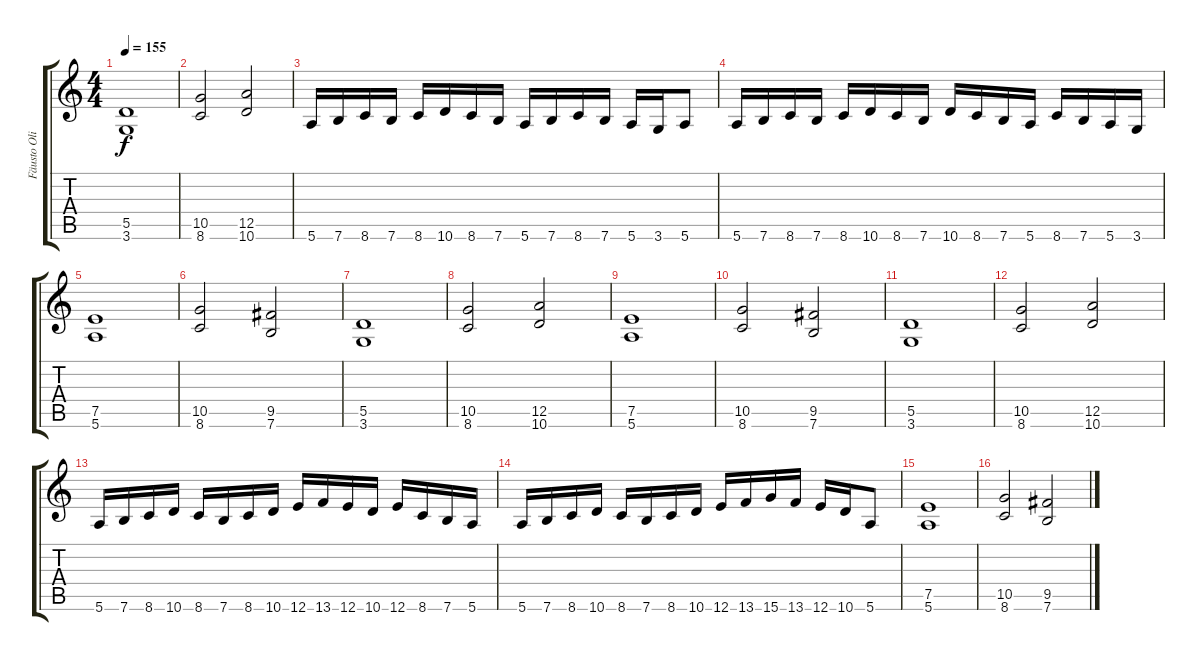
\track ("Fäusto Oliveira" "Fäusto Oli") {instrument overdrivenguitar}
\staff {score tabs}
\tuning (E4 B3 G3 D3 A2 E2) {hide}
\ts (4 4)
\tempo 155
\clef g2
\ks c
(5.5 3.6).1{dy f} |
(10.5 8.6).2 (12.5 10.6).2 |
5.6.16 7.6.16 8.6.16 7.6.16 8.6.16 10.6.16 8.6.16 7.6.16 5.6.16 7.6.16 8.6.16 7.6.16 5.6.16 3.6.16 5.6.8 |
5.6.16 7.6.16 8.6.16 7.6.16 8.6.16 10.6.16 8.6.16 7.6.16 10.6.16 8.6.16 7.6.16 5.6.16 8.6.16 7.6.16 5.6.16 3.6.16 |
(7.5 5.6).1 |
(10.5 8.6).2 (9.5 7.6).2 |
(5.5 3.6).1 |
(10.5 8.6).2 (12.5 10.6).2 |
(7.5 5.6).1 |
(10.5 8.6).2 (9.5 7.6).2 |
(5.5 3.6).1 |
(10.5 8.6).2 (12.5 10.6).2 |
5.6.16 7.6.16 8.6.16 10.6.16 8.6.16 7.6.16 8.6.16 10.6.16 12.6.16 13.6.16 12.6.16 10.6.16 12.6.16 8.6.16 7.6.16 5.6.16 |
5.6.16 7.6.16 8.6.16 10.6.16 8.6.16 7.6.16 8.6.16 10.6.16 12.6.16 13.6.16 15.6.16 13.6.16 12.6.16 10.6.16 5.6.8 |
(7.5 5.6).1 |
(10.5 8.6).2 (9.5 7.6).2
